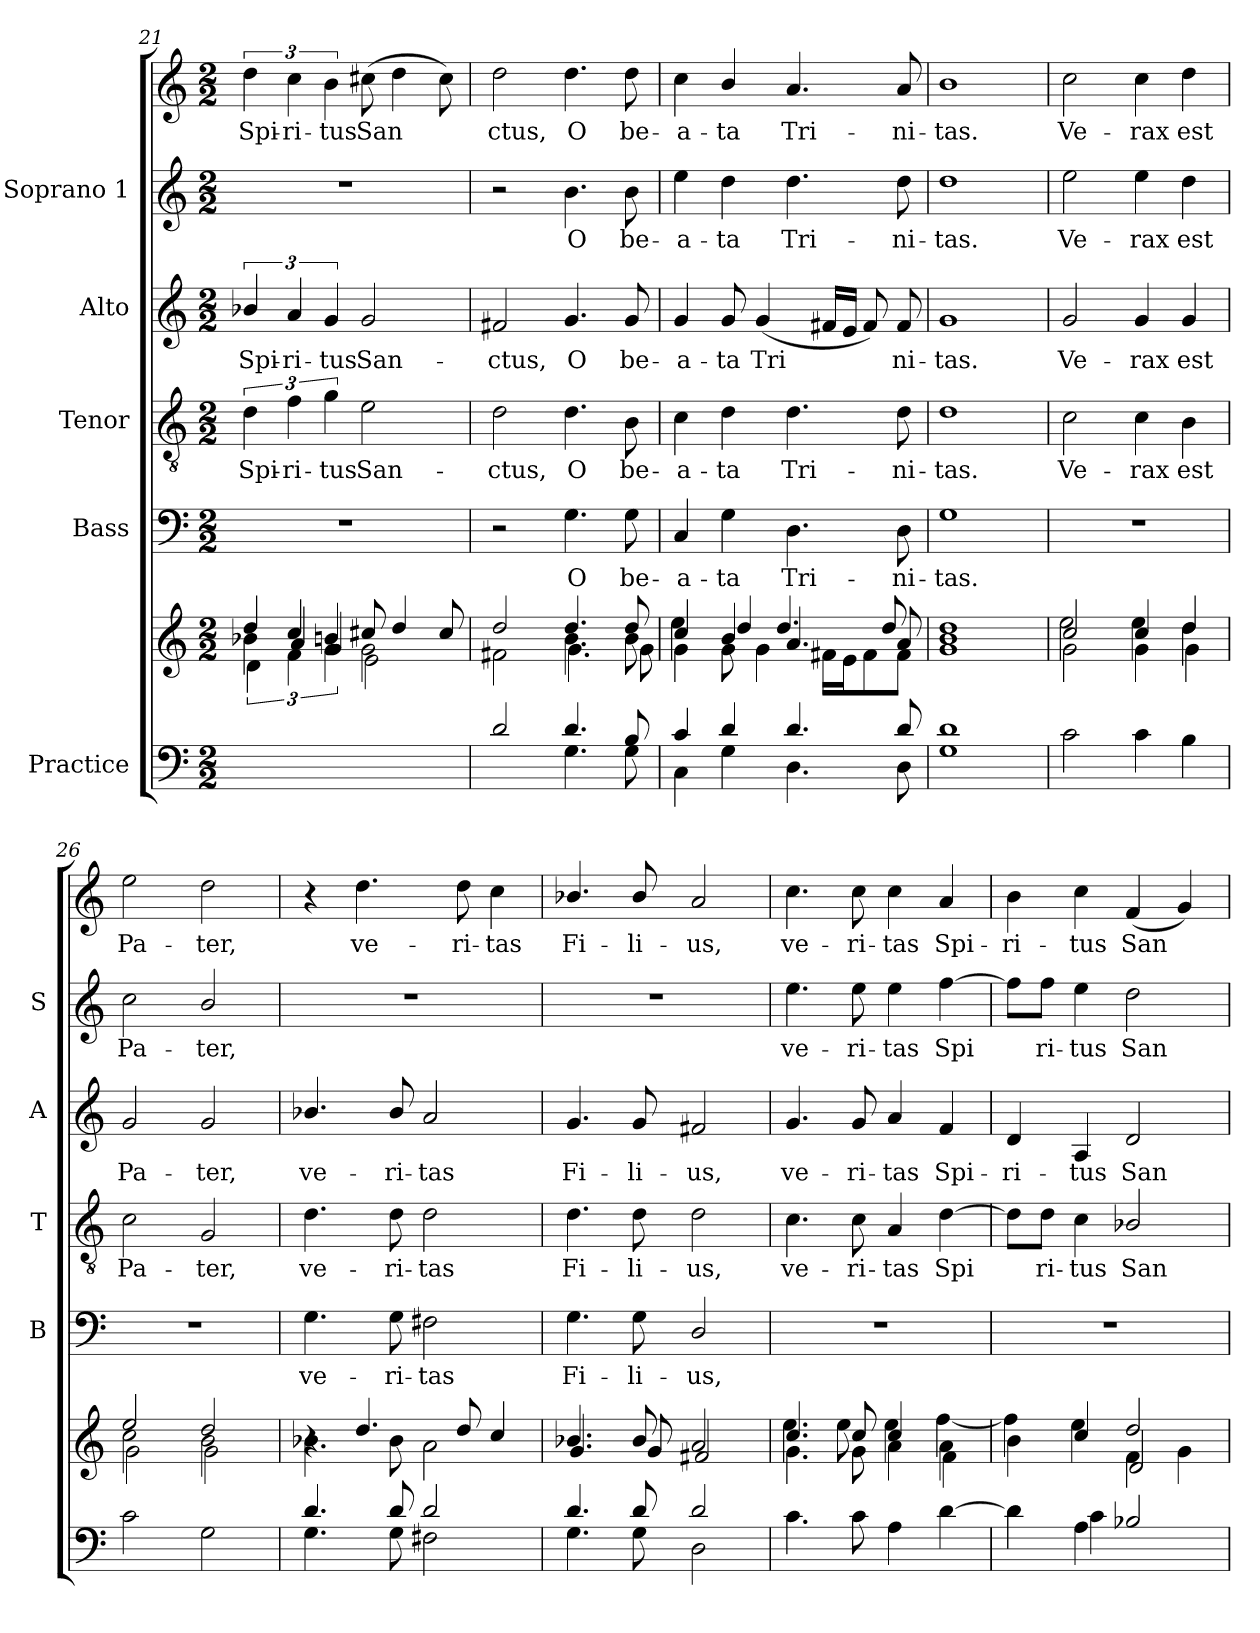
**kern	**kern	**kern	**text	**kern	**text	**kern	**text	**kern	**text	**kern	**text
*part5	*part5	*part4	*part4	*part3	*part3	*part2	*part2	*part1	*part1	*part1	*part1
*staff7	*staff6	*staff5	*staff5	*staff4	*staff4	*staff3	*staff3	*staff2	*staff2	*staff1	*staff1
*I"Practice	*	*I"Bass	*	*I"Tenor	*	*I"Alto	*	*I"Soprano 1	*	*	*
*	*	*I'B	*	*I'T	*	*I'A	*	*I'S	*	*	*
*clefF4	*clefG2	*clefF4	*	*clefGv2	*	*clefG2	*	*clefG2	*	*clefG2	*
*k[]	*k[]	*k[]	*	*k[]	*	*k[]	*	*k[]	*	*k[]	*
*C:	*C:	*C:	*	*C:	*	*C:	*	*C:	*	*C:	*
*M2/2	*M2/2	*M2/2	*	*M2/2	*	*M2/2	*	*M2/2	*	*M2/2	*
=21	=21	=21	=21	=21	=21	=21	=21	=21	=21	=21	=21
*	*^	*	*	*	*	*	*	*	*	*	*
*	*	*^	*	*	*	*	*	*	*	*	*	*
*	*	*	*^	*	*	*	*	*	*	*	*	*	*
*	*Xtuplet	*	*	*tuplet	*	*	*	*	*	*	*	*	*	*
!	!	!	!	!	!	!	!	!LO:LY:b	!	!LO:LY:b	!	!	!	!LO:LY:b
1ryy	6dd/	1ryy	6b-X\	6d\	1r	.	6d\	Spi-	6b-X/	Spi-	1r	.	6dd\	Spi-
!	!	!	!	!	!	!	!	!LO:LY:b	!	!LO:LY:b	!	!	!	!LO:LY:b
.	6cc/	.	6a/	6f\	.	.	6f\	-ri-	6a/	-ri-	.	.	6cc\	-ri-
!	!	!	!	!	!	!	!	!LO:LY:b	!	!LO:LY:b	!	!	!	!LO:LY:b
.	6b/	.	6g/	6g\	.	.	6g\	-tus	6g/	-tus	.	.	6b\	-tus
!	!	!	!	!	!	!	!	!LO:LY:b	!	!LO:LY:b	!	!	!	!LO:LY:b
.	8cc#X/	.	2g\	2e\	.	.	2e\	San-	2g/	San-	.	.	(>8cc#X\	San­
.	4dd/	.	.	.	.	.	.	.	.	.	.	.	4dd\	.
.	8cc#/	.	.	.	.	.	.	.	.	.	.	.	8cc#\)	.
*	*	*	*v	*v	*	*	*	*	*	*	*	*	*	*
=22	=22	=22	=22	=22	=22	=22	=22	=22	=22	=22	=22	=22	=22
*^	*	*	*	*	*	*	*	*	*	*	*	*	*
!	!	!	!	!	!	!	!	!LO:LY:b	!	!LO:LY:b	!	!	!	!LO:LY:b
2d/	2ryy	2dd/	2ryy	2f#X\	2r	.	2d\	-ctus,	2f#X/	-ctus,	2r	.	2dd\	ctus,
!	!	!	!	!	!	!LO:LY:b	!	!LO:LY:b	!	!LO:LY:b	!	!LO:LY:b	!	!LO:LY:b
4.d/	4.G\	4.dd/	4.b\	4.g\	4.G\	O	4.d\	O	4.g/	O	4.b\	-O	4.dd\	O
!	!	!	!	!	!	!LO:LY:b	!	!LO:LY:b	!	!LO:LY:b	!	!LO:LY:b	!	!LO:LY:b
8B/	8G\	8dd/	8b\	8g\	8G\	be-	8B\	be-	8g/	be-	8b\	be-	8dd\	be-
!!LO:LB:g=z
=23	=23	=23	=23	=23	=23	=23	=23	=23	=23	=23	=23	=23	=23	=23
!	!	!	!	!	!	!LO:LY:b	!	!LO:LY:b	!	!LO:LY:b	!	!LO:LY:b	!	!LO:LY:b
4c/	4C\	4cc/	4ee\	4g\	4C/	-a-	4c\	-a-	4g/	-a-	4ee\	-a-	4cc\	-a-
!	!	!	!	!	!	!LO:LY:b	!	!LO:LY:b	!	!LO:LY:b	!	!LO:LY:b	!	!LO:LY:b
4d/	4G\	4b/	4dd/	8g\	4G\	-ta	4d\	-ta	8g/	-ta	4dd\	-ta	4b/	-ta
!	!	!	!	!	!	!	!	!	!	!LO:LY:b	!	!	!	!
.	.	.	.	4g\	.	.	.	.	(<4g/	Tri­	.	.	.	.
!	!	!	!	!	!	!LO:LY:b	!	!LO:LY:b	!	!	!	!LO:LY:b	!	!LO:LY:b
4.d/	4.D\	4.a/	4.dd/	.	4.D\	Tri-	4.d\	Tri-	.	.	4.dd\	Tri-	4.a/	Tri-
.	.	.	.	16f#X\LL	.	.	.	.	16f#X/LL	.	.	.	.	.
.	.	.	.	16e\J	.	.	.	.	16e/JJ	.	.	.	.	.
.	.	.	.	8f#\	.	.	.	.	8f#/)	.	.	.	.	.
!	!	!	!	!	!	!LO:LY:b	!	!LO:LY:b	!	!LO:LY:b	!	!LO:LY:b	!	!LO:LY:b
8d/	8D\	8a/	8dd/	8f#\J	8D\	-ni-	8d\	-ni-	8f#/	ni-	8dd\	-ni-	8a/	-ni-
=24	=24	=24	=24	=24	=24	=24	=24	=24	=24	=24	=24	=24	=24	=24
!	!	!	!	!	!	!LO:LY:b	!	!LO:LY:b	!	!LO:LY:b	!	!LO:LY:b	!	!LO:LY:b
1d	1G	1b	1dd	1g	1G	-tas.	1d	-tas.	1g	-tas.	1dd	tas.	1b	-tas.
=25	=25	=25	=25	=25	=25	=25	=25	=25	=25	=25	=25	=25	=25	=25
!	!	!	!	!	!	!	!	!LO:LY:b	!	!LO:LY:b	!	!LO:LY:b	!	!LO:LY:b
2c\	1ryy	2cc/	2ee\	2g\	1r	.	2c\	Ve-	2g/	Ve-	2ee\	Ve-	2cc\	Ve-
!	!	!	!	!	!	!	!	!LO:LY:b	!	!LO:LY:b	!	!LO:LY:b	!	!LO:LY:b
4c\	.	4cc/	4ee\	4g\	.	.	4c\	-rax	4g/	-rax	4ee\	-rax	4cc\	-rax
!	!	!	!	!	!	!	!	!LO:LY:b	!	!LO:LY:b	!	!LO:LY:b	!	!LO:LY:b
4B\	.	4dd/	4dd\	4g\	.	.	4B\	est	4g/	est	4dd\	est	4dd\	est
=26	=26	=26	=26	=26	=26	=26	=26	=26	=26	=26	=26	=26	=26	=26
!	!	!	!	!	!	!	!	!LO:LY:b	!	!LO:LY:b	!	!LO:LY:b	!	!LO:LY:b
2c\	1ryy	2ee/	2cc\	2g\	1r	.	2c\	Pa-	2g/	Pa-	2cc\	Pa-	2ee\	Pa-
!	!	!	!	!	!	!	!	!LO:LY:b	!	!LO:LY:b	!	!LO:LY:b	!	!LO:LY:b
2G\	.	2dd/	2b\	2g\	.	.	2G/	-ter,	2g/	-ter,	2b/	-ter,	2dd\	-ter,
=27	=27	=27	=27	=27	=27	=27	=27	=27	=27	=27	=27	=27	=27	=27
!	!	!	!	!	!	!LO:LY:b	!	!LO:LY:b	!	!LO:LY:b	!	!	!	!
4.d/	4.G\	4r	1ryy	4.b-X\	4.G\	ve-	4.d\	ve-	4.b-X/	ve-	1r	.	4r	.
!	!	!	!	!	!	!	!	!	!	!	!	!	!	!LO:LY:b
.	.	4.dd/	.	.	.	.	.	.	.	.	.	.	4.dd\	ve-
!	!	!	!	!	!	!LO:LY:b	!	!LO:LY:b	!	!LO:LY:b	!	!	!	!
8d/	8G\	.	.	8b-\	8G\	-ri-	8d\	-ri-	8b-/	-ri-	.	.	.	.
!	!	!	!	!	!	!LO:LY:b	!	!LO:LY:b	!	!LO:LY:b	!	!	!	!
2d/	2F#X\	.	.	2a\	2F#X\	-tas	2d\	-tas	2a/	-tas	.	.	.	.
!	!	!	!	!	!	!	!	!	!	!	!	!	!	!LO:LY:b
.	.	8dd/	.	.	.	.	.	.	.	.	.	.	8dd\	-ri-
!	!	!	!	!	!	!	!	!	!	!	!	!	!	!LO:LY:b
.	.	4cc/	.	.	.	.	.	.	.	.	.	.	4cc\	-tas
=28	=28	=28	=28	=28	=28	=28	=28	=28	=28	=28	=28	=28	=28	=28
!	!	!	!	!	!	!LO:LY:b	!	!LO:LY:b	!	!LO:LY:b	!	!	!	!LO:LY:b
4.d/	4.G\	4.b-X/	1ryy	4.g/	4.G\	Fi-	4.d\	Fi-	4.g/	Fi-	1r	.	4.b-X/	Fi-
!	!	!	!	!	!	!LO:LY:b	!	!LO:LY:b	!	!LO:LY:b	!	!	!	!LO:LY:b
8d/	8G\	8b-/	.	8g/	8G\	-li-	8d\	-li-	8g/	-li-	.	.	8b-/	-li-
!	!	!	!	!	!	!LO:LY:b	!	!LO:LY:b	!	!LO:LY:b	!	!	!	!LO:LY:b
2d/	2D\	2a/	.	2f#X/	2D/	-us,	2d\	-us,	2f#X/	-us,	.	.	2a/	-us,
=29	=29	=29	=29	=29	=29	=29	=29	=29	=29	=29	=29	=29	=29	=29
!	!	!	!	!	!	!	!	!LO:LY:b	!	!LO:LY:b	!	!LO:LY:b	!	!LO:LY:b
4.c\	1ryy	4.cc/	4.ee\	4.g\	1r	.	4.c\	ve-	4.g/	ve-	4.ee\	-ve-	4.cc\	ve-
!	!	!	!	!	!	!	!	!LO:LY:b	!	!LO:LY:b	!	!LO:LY:b	!	!LO:LY:b
8c\	.	8cc/	8ee\	8g\	.	.	8c\	-ri-	8g/	-ri-	8ee\	-ri-	8cc\	-ri-
!	!	!	!	!	!	!	!	!LO:LY:b	!	!LO:LY:b	!	!LO:LY:b	!	!LO:LY:b
4A\	.	4cc/	4ee\	4a\	.	.	4A/	-tas	4a/	-tas	4ee\	-tas	4cc\	-tas
!	!	!	!	!	!	!	!	!LO:LY:b	!	!LO:LY:b	!	!LO:LY:b	!	!LO:LY:b
[4d\	.	4a\	[<4ff\	4f\	.	.	[4d\	Spi­	4f/	Spi-	[4ff\	Spi­	4a/	Spi-
=30	=30	=30	=30	=30	=30	=30	=30	=30	=30	=30	=30	=30	=30	=30
*	*^	*	*	*	*	*	*	*	*	*	*	*	*	*
!	!	!	!	!	!	!	!	!	!	!	!LO:LY:b	!	!	!	!LO:LY:b
4d\	4d\]	1ryy	4b\	4ff\]	2ryy	1r	.	8d\L]	.	4d/	-ri-	8ff\L]	.	4b\	ri-
!	!	!	!	!	!	!	!	!	!LO:LY:b	!	!	!	!LO:LY:b	!	!
.	.	.	.	.	.	.	.	8d\J	ri-	.	.	8ff\J	ri-	.	.
!	!	!	!	!	!	!	!	!	!LO:LY:b	!	!LO:LY:b	!	!LO:LY:b	!	!LO:LY:b
4A\	4c\	.	4cc/	4ee\	.	.	.	4c\	-tus	4A/	-tus	4ee\	-tus	4cc\	-tus
!	!	!	!	!	!	!	!	!	!LO:LY:b	!	!LO:LY:b	!	!LO:LY:b	!	!LO:LY:b
2ryy	2B-X/	.	4f\	2dd/	2d/	.	.	2B-X/	San-	2d/	San-	2dd\	San-	(<4f/	San­
.	.	.	4g\	.	.	.	.	.	.	.	.	.	.	4g/)	.
*v	*v	*v	*	*	*	*	*	*	*	*	*	*	*	*	*
*	*v	*v	*v	*	*	*	*	*	*	*	*	*	*
=	=	=	=	=	=	=	=	=	=	=	=
*-	*-	*-	*-	*-	*-	*-	*-	*-	*-	*-	*-
